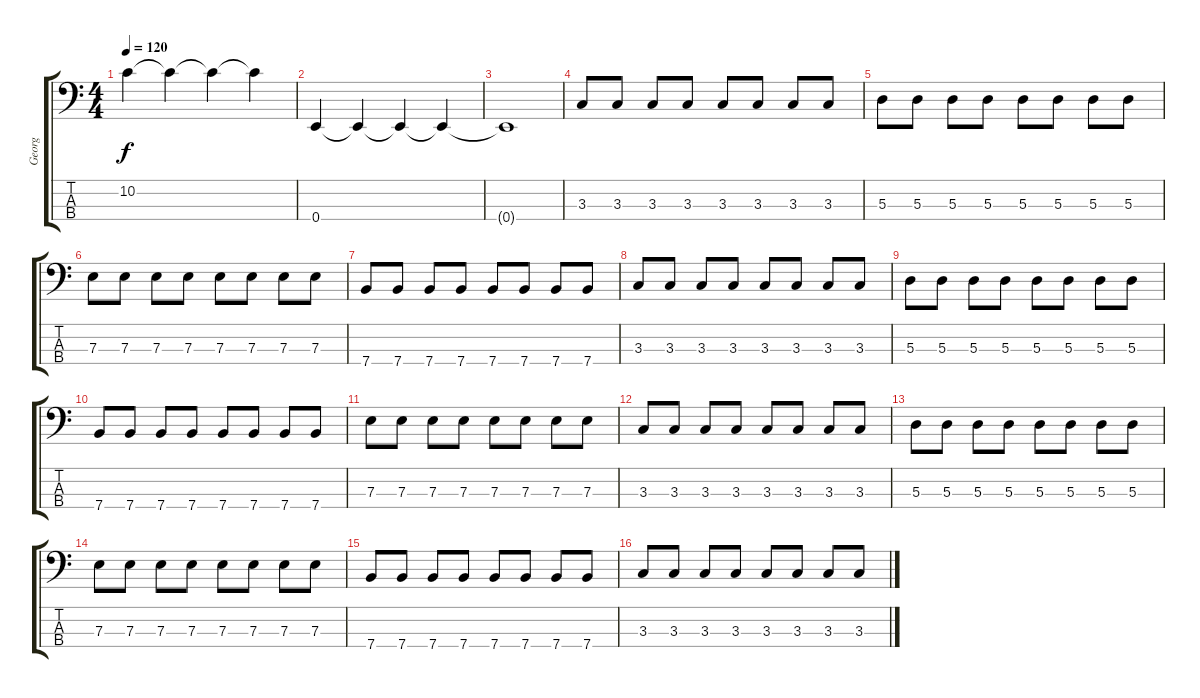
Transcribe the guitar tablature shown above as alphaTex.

\track ("Georg" "Georg") {instrument electricbasspick}
\staff {score tabs}
\tuning (G2 D2 A1 E1) {hide}
\ts (4 4)
\tempo 120
\clef f4
\ks c
10.2.4{dy f} 10.2{t}.4 10.2{t}.4 10.2{t}.4 |
0.4.4 0.4{t}.4 0.4{t}.4 0.4{t}.4 |
0.4{t}.1 |
3.3.8 3.3.8 3.3.8 3.3.8 3.3.8 3.3.8 3.3.8 3.3.8 |
5.3.8 5.3.8 5.3.8 5.3.8 5.3.8 5.3.8 5.3.8 5.3.8 |
7.3.8 7.3.8 7.3.8 7.3.8 7.3.8 7.3.8 7.3.8 7.3.8 |
7.4.8 7.4.8 7.4.8 7.4.8 7.4.8 7.4.8 7.4.8 7.4.8 |
3.3.8 3.3.8 3.3.8 3.3.8 3.3.8 3.3.8 3.3.8 3.3.8 |
5.3.8 5.3.8 5.3.8 5.3.8 5.3.8 5.3.8 5.3.8 5.3.8 |
7.4.8 7.4.8 7.4.8 7.4.8 7.4.8 7.4.8 7.4.8 7.4.8 |
7.3.8 7.3.8 7.3.8 7.3.8 7.3.8 7.3.8 7.3.8 7.3.8 |
3.3.8 3.3.8 3.3.8 3.3.8 3.3.8 3.3.8 3.3.8 3.3.8 |
5.3.8 5.3.8 5.3.8 5.3.8 5.3.8 5.3.8 5.3.8 5.3.8 |
7.3.8 7.3.8 7.3.8 7.3.8 7.3.8 7.3.8 7.3.8 7.3.8 |
7.4.8 7.4.8 7.4.8 7.4.8 7.4.8 7.4.8 7.4.8 7.4.8 |
3.3.8 3.3.8 3.3.8 3.3.8 3.3.8 3.3.8 3.3.8 3.3.8
